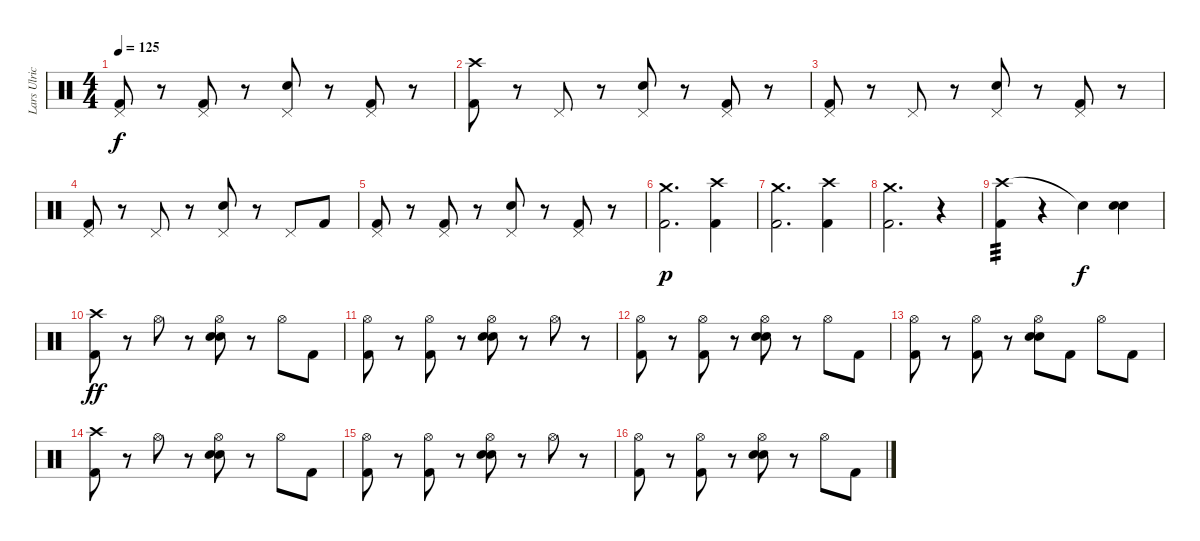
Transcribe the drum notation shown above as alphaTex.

\track ("Lars Ulrich" "Lars Ulric") {instrument percussion}
\staff {score}
\articulation defaults
\ts (4 4)
\tempo 125
\clef neutral
\ks c
("Pedal Hi-Hat (hit)" "Kick (hit) 2").8{dy f} r.8 ("Pedal Hi-Hat (hit)" "Kick (hit) 2").8 r.8 ("Pedal Hi-Hat (hit)" "Electric Snare (hit)").8 r.8 ("Pedal Hi-Hat (hit)" "Kick (hit) 2").8 r.8 |
("Crash high (hit)" "Kick (hit) 2").8 r.8 "Pedal Hi-Hat (hit)".8 r.8 ("Pedal Hi-Hat (hit)" "Electric Snare (hit)").8 r.8 ("Pedal Hi-Hat (hit)" "Kick (hit) 2").8 r.8 |
("Pedal Hi-Hat (hit)" "Kick (hit) 2").8 r.8 "Pedal Hi-Hat (hit)".8 r.8 ("Pedal Hi-Hat (hit)" "Electric Snare (hit)").8 r.8 ("Pedal Hi-Hat (hit)" "Kick (hit) 2").8 r.8 |
("Pedal Hi-Hat (hit)" "Kick (hit) 2").8 r.8 "Pedal Hi-Hat (hit)".8 r.8 ("Pedal Hi-Hat (hit)" "Electric Snare (hit)").8 r.8 "Pedal Hi-Hat (hit)".8 "Kick (hit) 2".8 |
("Pedal Hi-Hat (hit)" "Kick (hit) 2").8 r.8 ("Pedal Hi-Hat (hit)" "Kick (hit) 2").8 r.8 ("Pedal Hi-Hat (hit)" "Electric Snare (hit)").8 r.8 ("Pedal Hi-Hat (hit)" "Kick (hit) 2").8 r.8 |
("Crash medium (hit)" "Kick (hit) 2").2{d dy p} ("Crash high (hit)" "Kick (hit) 2").4 |
("Crash medium (hit)" "Kick (hit) 2").2{d} ("Crash high (hit)" "Kick (hit) 2").4 |
("Crash medium (hit)" "Kick (hit) 2").2{d} r.4 |
("Crash high (hit)" "Kick (hit) 2").4{tp 3} r.4 "Snare (hit)"{t}.4{dy f} ("Electric Snare (hit)" "Electric Snare (hit)").4{bd 60} |
("Crash high (hit)" "Kick (hit) 2").8{dy ff} r.8 "Hi-Hat (open)".8 r.8 ("Hi-Hat (open)" "Electric Snare (hit)" "Electric Snare (hit)").8 r.8 "Hi-Hat (open)".8 "Kick (hit) 2".8 |
("Hi-Hat (open)" "Kick (hit) 2").8 r.8 ("Hi-Hat (open)" "Kick (hit) 2").8 r.8 ("Hi-Hat (open)" "Electric Snare (hit)" "Electric Snare (hit)").8 r.8 "Hi-Hat (open)".8 r.8 |
("Hi-Hat (open)" "Kick (hit) 2").8 r.8 ("Hi-Hat (open)" "Kick (hit) 2").8 r.8 ("Hi-Hat (open)" "Electric Snare (hit)" "Electric Snare (hit)").8 r.8 "Hi-Hat (open)".8 "Kick (hit) 2".8 |
("Hi-Hat (open)" "Kick (hit) 2").8 r.8 ("Hi-Hat (open)" "Kick (hit) 2").8 r.8 ("Hi-Hat (open)" "Electric Snare (hit)" "Electric Snare (hit)").8 "Kick (hit) 2".8 "Hi-Hat (open)".8 "Kick (hit) 2".8 |
("Crash high (hit)" "Kick (hit) 2").8 r.8 "Hi-Hat (open)".8 r.8 ("Hi-Hat (open)" "Electric Snare (hit)" "Electric Snare (hit)").8 r.8 "Hi-Hat (open)".8 "Kick (hit) 2".8 |
("Hi-Hat (open)" "Kick (hit) 2").8 r.8 ("Hi-Hat (open)" "Kick (hit) 2").8 r.8 ("Hi-Hat (open)" "Electric Snare (hit)" "Electric Snare (hit)").8 r.8 "Hi-Hat (open)".8 r.8 |
("Hi-Hat (open)" "Kick (hit) 2").8 r.8 ("Hi-Hat (open)" "Kick (hit) 2").8 r.8 ("Hi-Hat (open)" "Electric Snare (hit)" "Electric Snare (hit)").8 r.8 "Hi-Hat (open)".8 "Kick (hit) 2".8
